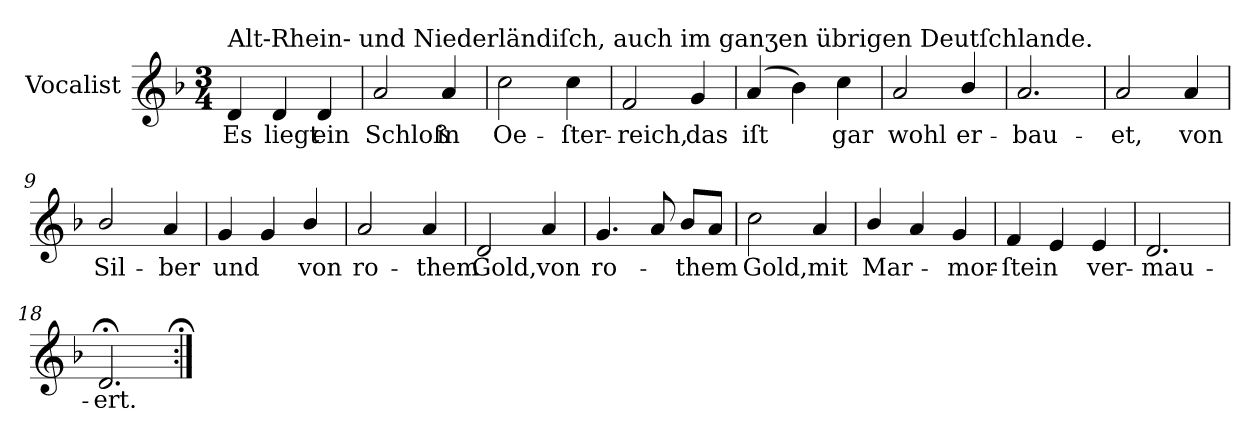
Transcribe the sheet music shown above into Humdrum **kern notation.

**kern	**text
*part1	*part1
*staff1	*staff1
*I"Vocalist	*
*k[b-]	*
*d:	*
*M3/4	*
=1	=1
!LO:TX:a:t=Alt-Rhein- und Niederländiſch, auch im ganʒen übrigen Deutſchlande.	!
4d	Es
4d	liegt
4d	ein
=2	=2
2a	Schloß
4a	in
=3	=3
2cc	Oe-
4cc	-ſter-
=4	=4
2f	-reich,
4g	das
=5	=5
(4a	iſt
4b-)	.
4cc	gar
=6	=6
2a	wohl
4b-/	er-
=7	=7
2.a	-bau-
=8	=8
2a	et,
4a	von
=9	=9
2b-/	Sil-
4a	-ber
=10	=10
4g	und
4g	.
4b-/	von
=11	=11
2a	ro-
4a	-them
=12	=12
2d	Gold,
4a	von
=13	=13
4.g	ro-
8a	.
8b-/L	-them
8aJ	.
=14	=14
2cc	Gold,
4a	mit
=15	=15
4b-/	Mar-
4a	.
4g	-mor-
=16	=16
4f	-ſtein
4e	.
4e	ver-
=17	=17
2.d	-mau-
=18	=18
2.d;<	-ert.
=:|!;	=:|!;
*-	*-
